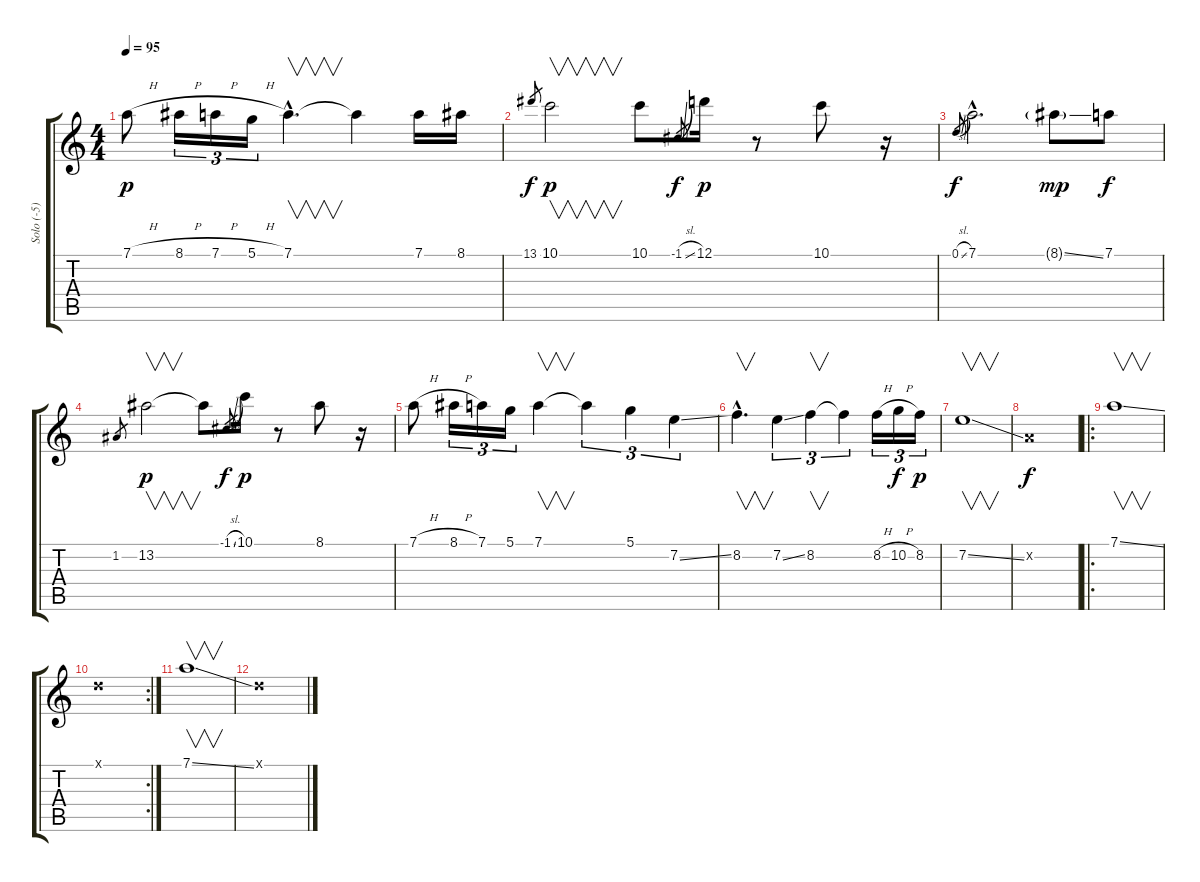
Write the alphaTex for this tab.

\track ("Solo (-5)" "Solo (-5)") {instrument overdrivenguitar}
\staff {score tabs}
\tuning (D4 A3 F3 C3 G2 D2) {hide}
\ts (4 4)
\tempo 95
\clef g2
\ks c
7.1{h}.8{dy p} 8.1{h}.16{tu (3 2)} 7.1{h}.16{tu (3 2)} 5.1{h}.16{tu (3 2)} 7.1{hac}.4{v d} 7.1{t}.4 7.1.16 8.1.16 |
13.1.8{gr dy f} 10.1.2{v dy p} 10.1.8 -1.1{sl}.8{gr dy f} 12.1.16{dy p} r.8 10.1.8 r.16 |
0.1{sl}.8{gr dy f} 7.1{hac}.2{d} 8.1{ss g}.8{dy mp} 7.1.8{dy f} |
1.2.8{gr} 13.2.2{v dy p} 13.2{t}.8 -1.1{sl}.8{gr dy f} 10.1.16{dy p} r.8 8.1.8 r.16 |
7.1{h}.8 8.1{h}.16{tu (3 2)} 7.1.16{tu (3 2)} 5.1.16{tu (3 2)} 7.1.4{v} 7.1{t}.4{tu (3 2)} 5.1.4{tu (3 2)} 7.2{ss}.4{tu (3 2)} |
8.2{hac}.4{v d} 7.2{ss}.4{tu (3 2)} 8.2.4{v tu (3 2)} 8.2{t}.4{tu (3 2)} 8.2{h}.16{tu (3 2)} 10.2{h}.16{tu (3 2) dy f} 8.2.16{tu (3 2) dy p} |
7.2{ss}.1{v} |
0.2{x}.1{dy f} |
\ro
7.1{ss}.1{v} |
\rc 2
0.1{x}.1 |
7.1{ss}.1{v} |
0.1{x}.1
